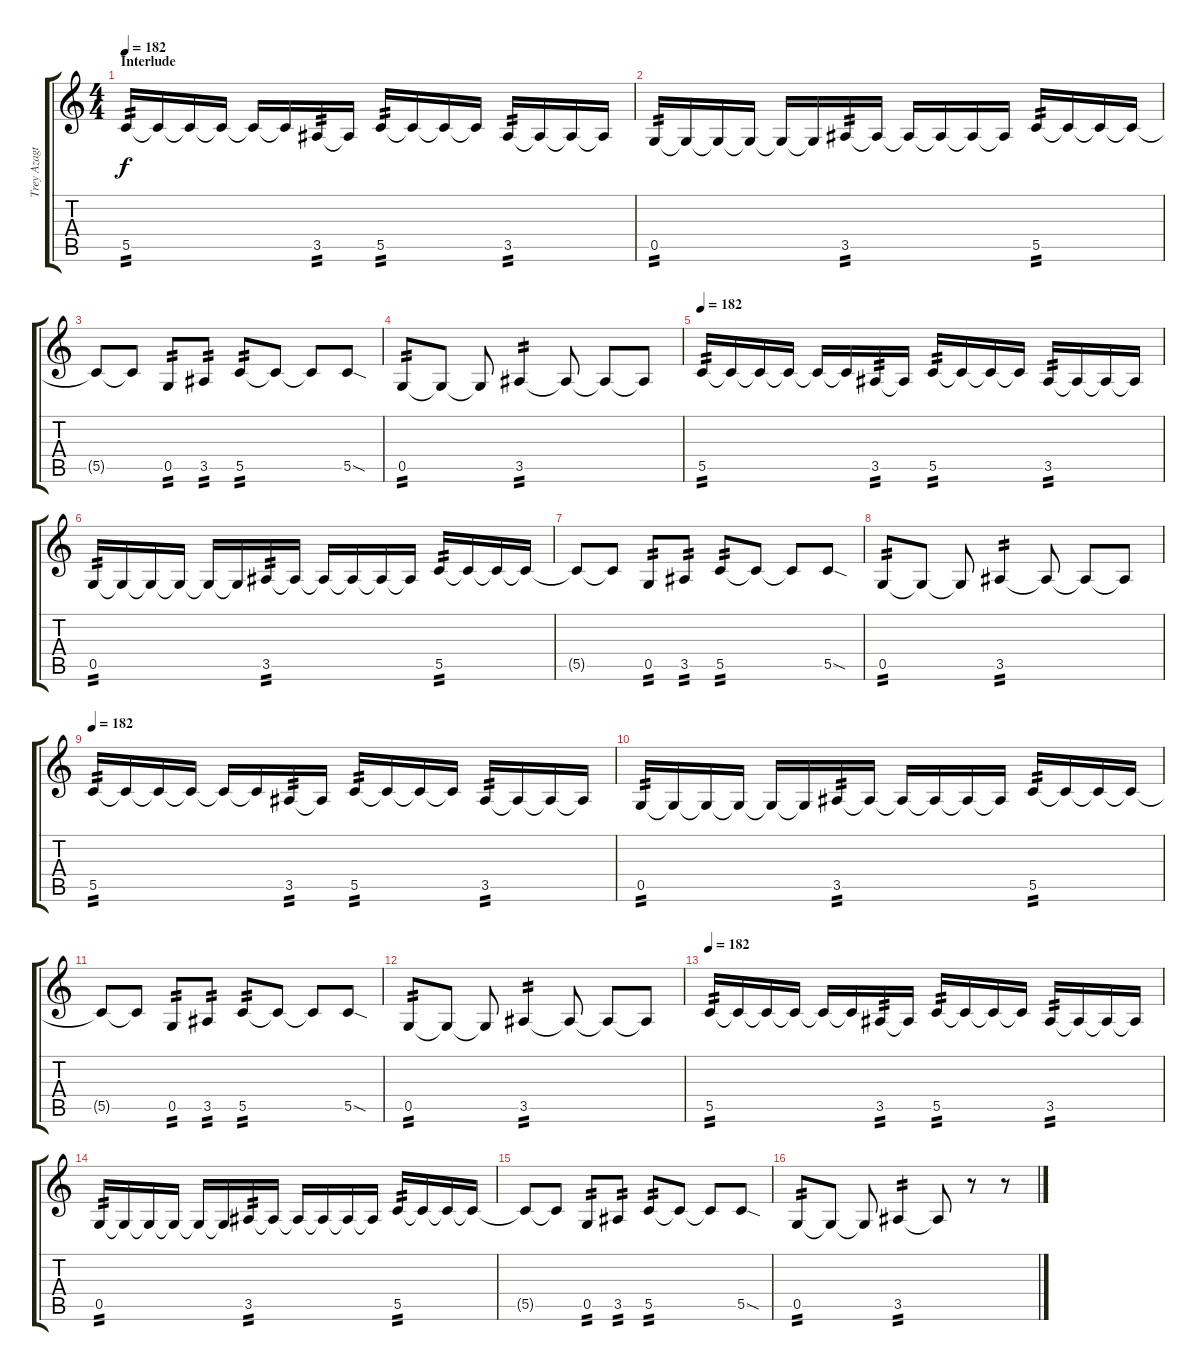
\track ("Trey Azagthoth #2" "Trey Azagt") {instrument overdrivenguitar}
\staff {score tabs}
\tuning (D4 A3 F3 C3 G2 C2) {hide}
\ts (4 4)
\section ("" "Interlude")
\tempo 182
\clef g2
\ks c
5.5.16{tp 2 dy f} 5.5{t}.16 5.5{t}.16 5.5{t}.16 5.5{t}.16 5.5{t}.16 3.5.16{tp 2} 3.5{t}.16 5.5.16{tp 2} 5.5{t}.16 5.5{t}.16 5.5{t}.16 3.5.16{tp 2} 3.5{t}.16 3.5{t}.16 3.5{t}.16 |
0.5.16{tp 2} 0.5{t}.16 0.5{t}.16 0.5{t}.16 0.5{t}.16 0.5{t}.16 3.5.16{tp 2} 3.5{t}.16 3.5{t}.16 3.5{t}.16 3.5{t}.16 3.5{t}.16 5.5.16{tp 2} 5.5{t}.16 5.5{t}.16 5.5{t}.16 |
5.5{t}.8 5.5{t}.8 0.5.8{tp 2} 3.5.8{tp 2} 5.5.8{tp 2} 5.5{t}.8 5.5{t}.8 5.5{sod}.8 |
0.5.8{tp 2} 0.5{t}.8 0.5{t}.8 3.5.4{tp 2} 3.5{t}.8 3.5{t}.8 3.5{t}.8 |
\tempo 182
5.5.16{tp 2} 5.5{t}.16 5.5{t}.16 5.5{t}.16 5.5{t}.16 5.5{t}.16 3.5.16{tp 2} 3.5{t}.16 5.5.16{tp 2} 5.5{t}.16 5.5{t}.16 5.5{t}.16 3.5.16{tp 2} 3.5{t}.16 3.5{t}.16 3.5{t}.16 |
0.5.16{tp 2} 0.5{t}.16 0.5{t}.16 0.5{t}.16 0.5{t}.16 0.5{t}.16 3.5.16{tp 2} 3.5{t}.16 3.5{t}.16 3.5{t}.16 3.5{t}.16 3.5{t}.16 5.5.16{tp 2} 5.5{t}.16 5.5{t}.16 5.5{t}.16 |
5.5{t}.8 5.5{t}.8 0.5.8{tp 2} 3.5.8{tp 2} 5.5.8{tp 2} 5.5{t}.8 5.5{t}.8 5.5{sod}.8 |
0.5.8{tp 2} 0.5{t}.8 0.5{t}.8 3.5.4{tp 2} 3.5{t}.8 3.5{t}.8 3.5{t}.8 |
\tempo 182
5.5.16{tp 2} 5.5{t}.16 5.5{t}.16 5.5{t}.16 5.5{t}.16 5.5{t}.16 3.5.16{tp 2} 3.5{t}.16 5.5.16{tp 2} 5.5{t}.16 5.5{t}.16 5.5{t}.16 3.5.16{tp 2} 3.5{t}.16 3.5{t}.16 3.5{t}.16 |
0.5.16{tp 2} 0.5{t}.16 0.5{t}.16 0.5{t}.16 0.5{t}.16 0.5{t}.16 3.5.16{tp 2} 3.5{t}.16 3.5{t}.16 3.5{t}.16 3.5{t}.16 3.5{t}.16 5.5.16{tp 2} 5.5{t}.16 5.5{t}.16 5.5{t}.16 |
5.5{t}.8 5.5{t}.8 0.5.8{tp 2} 3.5.8{tp 2} 5.5.8{tp 2} 5.5{t}.8 5.5{t}.8 5.5{sod}.8 |
0.5.8{tp 2} 0.5{t}.8 0.5{t}.8 3.5.4{tp 2} 3.5{t}.8 3.5{t}.8 3.5{t}.8 |
\tempo 182
5.5.16{tp 2} 5.5{t}.16 5.5{t}.16 5.5{t}.16 5.5{t}.16 5.5{t}.16 3.5.16{tp 2} 3.5{t}.16 5.5.16{tp 2} 5.5{t}.16 5.5{t}.16 5.5{t}.16 3.5.16{tp 2} 3.5{t}.16 3.5{t}.16 3.5{t}.16 |
0.5.16{tp 2} 0.5{t}.16 0.5{t}.16 0.5{t}.16 0.5{t}.16 0.5{t}.16 3.5.16{tp 2} 3.5{t}.16 3.5{t}.16 3.5{t}.16 3.5{t}.16 3.5{t}.16 5.5.16{tp 2} 5.5{t}.16 5.5{t}.16 5.5{t}.16 |
5.5{t}.8 5.5{t}.8 0.5.8{tp 2} 3.5.8{tp 2} 5.5.8{tp 2} 5.5{t}.8 5.5{t}.8 5.5{sod}.8 |
0.5.8{tp 2} 0.5{t}.8 0.5{t}.8 3.5.4{tp 2} 3.5{t}.8 r.8 r.8
